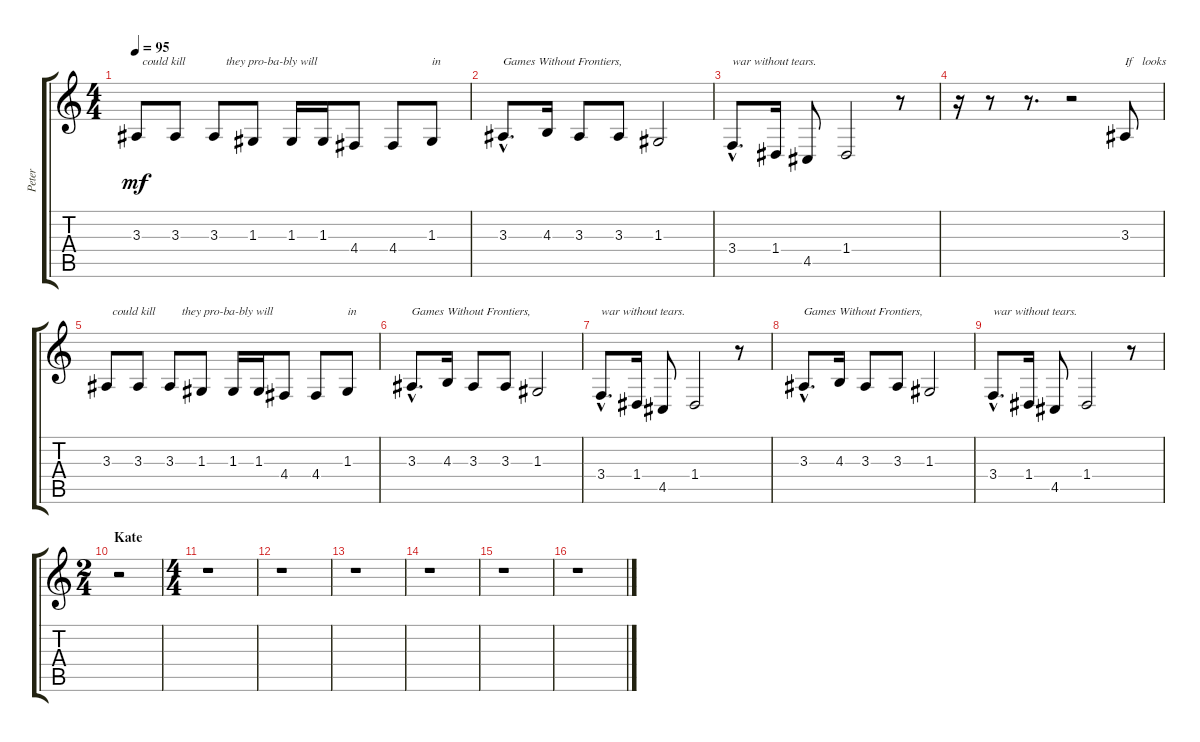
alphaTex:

\track ("Peter" "Peter") {instrument sitar}
\staff {score tabs}
\tuning (E4 B3 G3 D3 A2 E2) {hide}
\ts (4 4)
\tempo 95
\clef g2
\ks c
3.3.8{txt "  could kill" dy mf} 3.3.8 3.3.8{txt "    they pro-ba-bly will"} 1.3.8 1.3.16 1.3.16 4.4.8 4.4.8 1.3.8{txt "in"} |
3.3{hac}.8{d txt "Games Without Frontiers,"} 4.3.16 3.3.8 3.3.8 1.3.2 |
3.4{hac}.8{d txt "war without tears."} 1.4.16 4.5.8 1.4.2 r.8 |
r.16 r.8 r.8{d} r.2 3.3.8{txt "If   looks"} |
3.3.8{txt "  could kill"} 3.3.8 3.3.8{txt "    they pro-ba-bly will"} 1.3.8 1.3.16 1.3.16 4.4.8 4.4.8 1.3.8{txt "in"} |
3.3{hac}.8{d txt "Games Without Frontiers,"} 4.3.16 3.3.8 3.3.8 1.3.2 |
3.4{hac}.8{d txt "war without tears."} 1.4.16 4.5.8 1.4.2 r.8 |
3.3{hac}.8{d txt "Games Without Frontiers,"} 4.3.16 3.3.8 3.3.8 1.3.2 |
3.4{hac}.8{d txt "war without tears."} 1.4.16 4.5.8 1.4.2 r.8 |
\ts (2 4)
\section ("" "Kate")
r.2 |
\ts (4 4)
r.1 |
r.1 |
r.1 |
r.1 |
r.1 |
r.1
